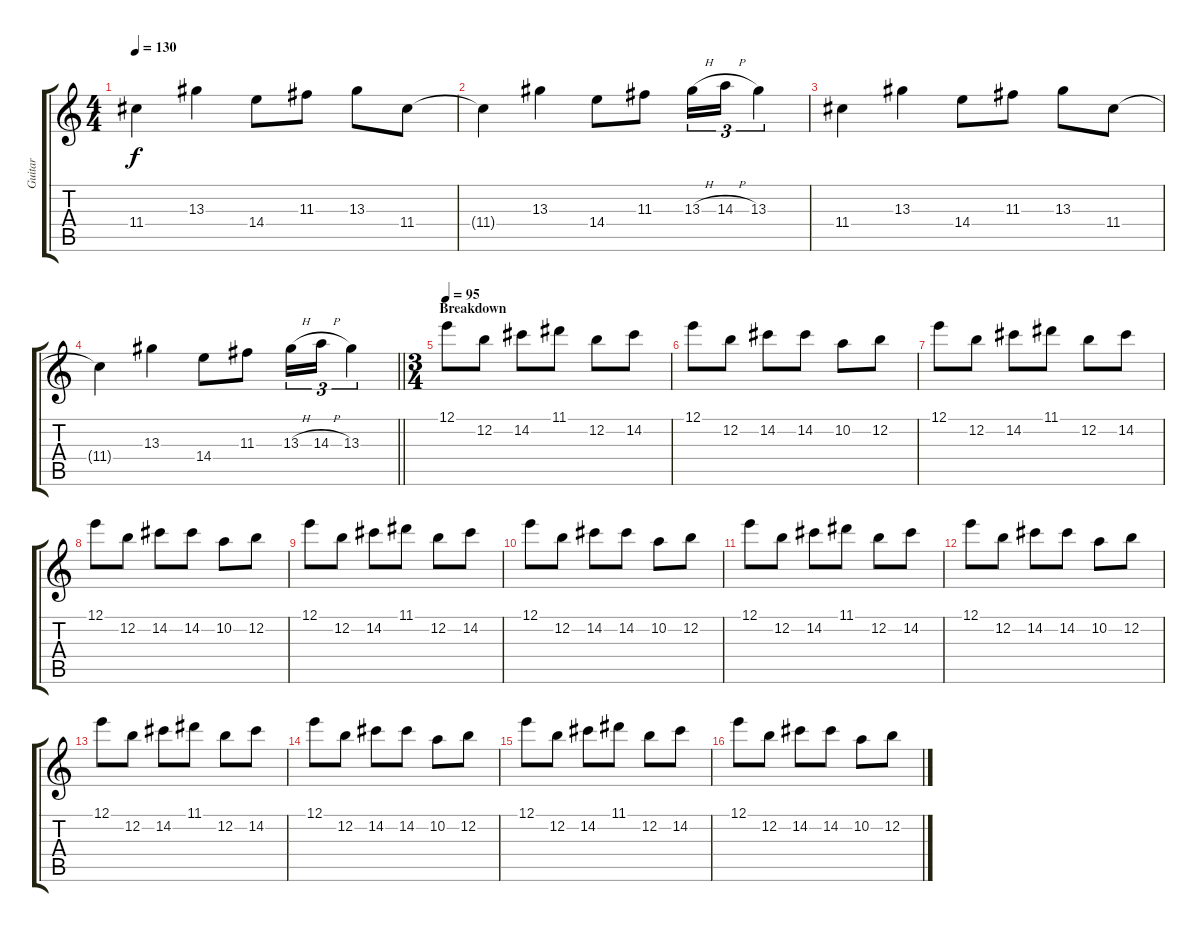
\track ("Guitar" "Guitar") {instrument distortionguitar}
\staff {score tabs}
\tuning (E4 B3 G3 D3 A2 E2) {hide}
\ts (4 4)
\tempo 130
\clef g2
\ks c
11.4.4{dy f} 13.3.4 14.4.8 11.3.8 13.3.8 11.4.8 |
11.4{t}.4 13.3.4 14.4.8 11.3.8 13.3{h}.16{tu (3 2)} 14.3{h}.16{tu (3 2)} 13.3.4{tu (3 2)} |
11.4.4 13.3.4 14.4.8 11.3.8 13.3.8 11.4.8 |
\barLineRight lightlight
11.4{t}.4 13.3.4 14.4.8 11.3.8 13.3{h}.16{tu (3 2)} 14.3{h}.16{tu (3 2)} 13.3.4{tu (3 2)} |
\ts (3 4)
\section ("" "Breakdown")
\tempo 95
12.1.8 12.2.8 14.2.8 11.1.8 12.2.8 14.2.8 |
12.1.8 12.2.8 14.2.8 14.2.8 10.2.8 12.2.8 |
12.1.8 12.2.8 14.2.8 11.1.8 12.2.8 14.2.8 |
12.1.8 12.2.8 14.2.8 14.2.8 10.2.8 12.2.8 |
12.1.8 12.2.8 14.2.8 11.1.8 12.2.8 14.2.8 |
12.1.8 12.2.8 14.2.8 14.2.8 10.2.8 12.2.8 |
12.1.8 12.2.8 14.2.8 11.1.8 12.2.8 14.2.8 |
12.1.8 12.2.8 14.2.8 14.2.8 10.2.8 12.2.8 |
12.1.8 12.2.8 14.2.8 11.1.8 12.2.8 14.2.8 |
12.1.8 12.2.8 14.2.8 14.2.8 10.2.8 12.2.8 |
12.1.8 12.2.8 14.2.8 11.1.8 12.2.8 14.2.8 |
12.1.8 12.2.8 14.2.8 14.2.8 10.2.8 12.2.8
